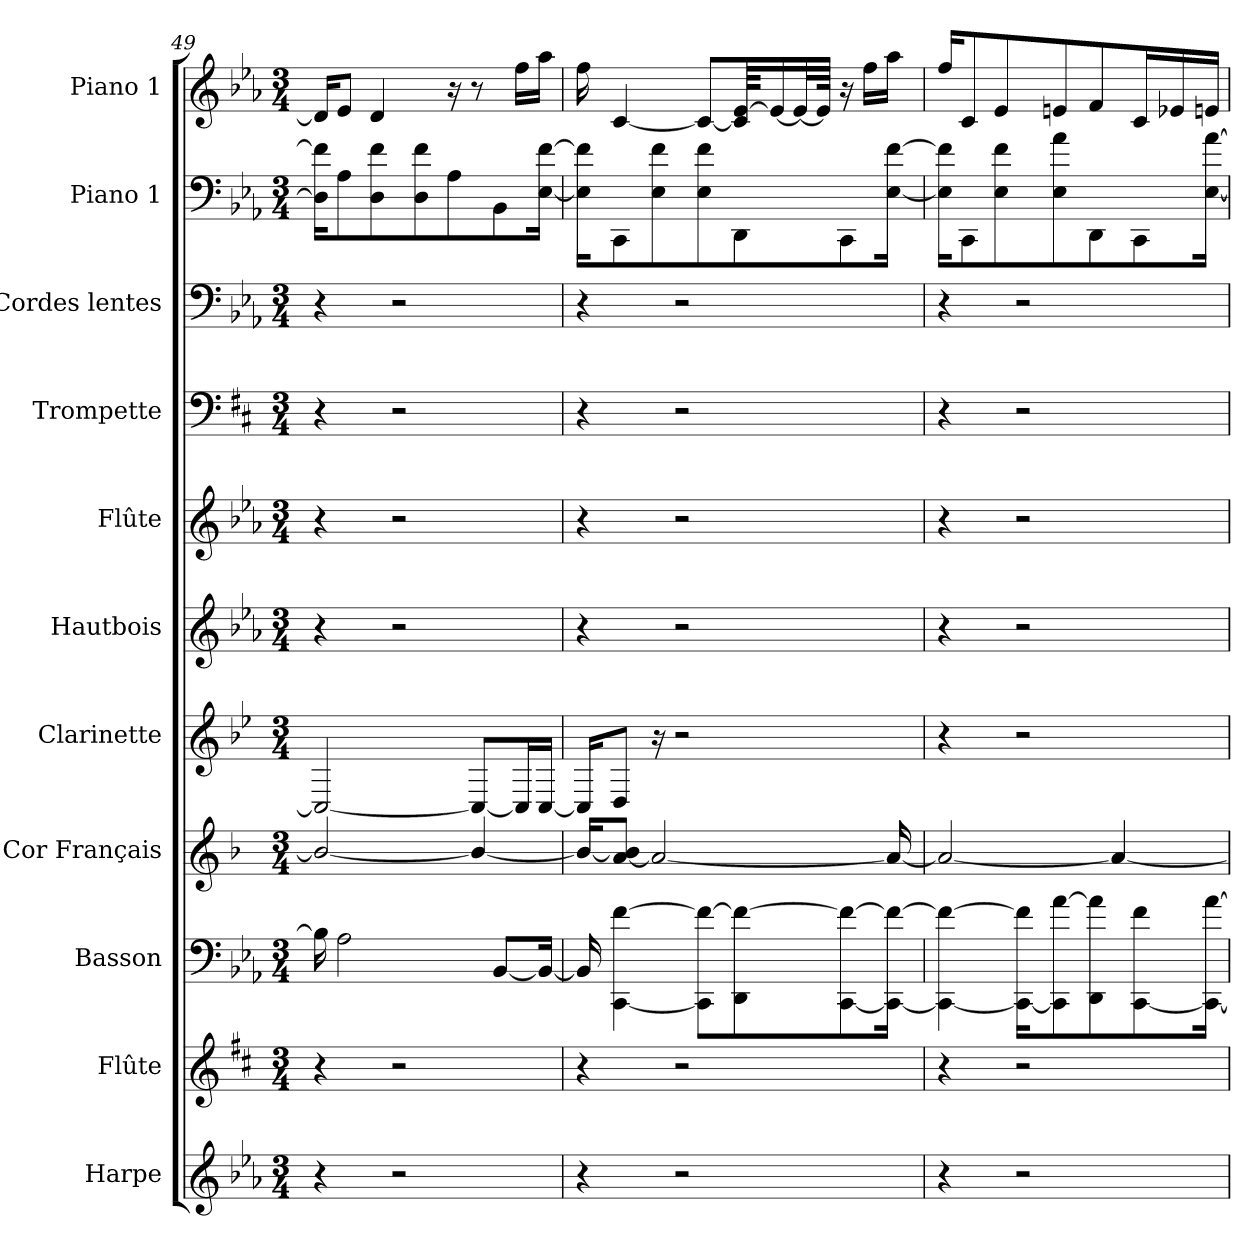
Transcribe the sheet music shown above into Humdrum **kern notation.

**kern	**kern	**kern	**kern	**kern	**kern	**kern	**kern	**kern	**kern	**kern
*part11	*part10	*part9	*part8	*part7	*part6	*part5	*part4	*part3	*part2	*part1
*staff11	*staff10	*staff9	*staff8	*staff7	*staff6	*staff5	*staff4	*staff3	*staff2	*staff1
*I"Harpe	*I"Flûte	*I"Basson	*I"Cor Français	*I"Clarinette	*I"Hautbois	*I"Flûte	*I"Trompette	*I"Cordes lentes	*I"Piano 1	*I"Piano 1
*I'Hp	*I'Fl	*I'Bsn	*	*I'Cl	*	*I'Fl	*I'Tpt	*	*I'Pno	*I'Pno
*clefG2	*clefG2	*clefF4	*clefG2	*clefG2	*clefG2	*clefG2	*clefF4	*clefF4	*clefF4	*clefG2
*	*	*	*ITrd4c7	*ITrd1c2	*	*	*ITrd1c2	*	*	*
*k[b-e-a-]	*k[f#c#]	*k[b-e-a-]	*k[b-e-]	*k[b-e-a-d-]	*k[b-e-a-]	*k[b-e-a-]	*k[]	*k[b-e-a-]	*k[b-e-a-]	*k[b-e-a-]
*E-:	*D:	*E-:	*B-:	*A-:	*E-:	*E-:	*C:	*E-:	*E-:	*E-:
*M3/4	*M3/4	*M3/4	*M3/4	*M3/4	*M3/4	*M3/4	*M3/4	*M3/4	*M3/4	*M3/4
=49	=49	=49	=49	=49	=49	=49	=49	=49	=49	=49
4r	4r	16B-\]	2e-/_	2BB-/_	4r	4r	4r	4r	16D\] 16f\]KL	16d/KL]
.	.	2A-\	.	.	.	.	.	.	8A-\	8e-/J
.	.	.	.	.	.	.	.	.	8D\ 8f\	4d/
2r	2r	.	.	.	2r	2r	2r	2r	.	.
.	.	.	.	.	.	.	.	.	8D\ 8f\	.
.	.	.	.	.	.	.	.	.	8A-\	16r
.	.	.	4e-/_	8BB-/L_	.	.	.	.	.	8r
.	.	[8BB-/L	.	.	.	.	.	.	8BB-\	.
.	.	.	.	16BB-/L]	.	.	.	.	.	16ff\LL
.	.	16BB-/Jk_	.	[16BB-/JJ	.	.	.	.	[16E-\ [16f\Jk	16aa-\JJ
!!LO:PB:g=z
=50	=50	=50	=50	=50	=50	=50	=50	=50	=50	=50
4r	4r	16BB-/]	16e-/KL_	16BB-/KL]	4r	4r	4r	4r	16E-\] 16f\]KL	16ff\
.	.	[4CC\ [4f\	[8d/ 8e-/]J	8C/J	.	.	.	.	8CC\	[4c/
.	.	.	2d/_	16r	.	.	.	.	8E-\ 8f\	.
2r	2r	.	.	2r	2r	2r	2r	2r	.	.
.	.	8CC\] 8f\_L	.	.	.	.	.	.	8E-\ 8f\	8c/L_
.	.	8DD\ 8f\_	.	.	.	.	.	.	8DD\	64c/] [64e-/KKL
.	.	.	.	.	.	.	.	.	.	16e-/_
.	.	.	.	.	.	.	.	.	.	32e-/L_
.	.	.	.	.	.	.	.	.	.	64e-/JJJk]
.	.	[8CC\ 8f\_	.	.	.	.	.	.	8CC\	16r
.	.	.	.	.	.	.	.	.	.	16ff\LL
.	.	16CC\_ 16f\_Jk	16d/_	.	.	.	.	.	[16E-\ [16f\Jk	16aa-\JJ
=51	=51	=51	=51	=51	=51	=51	=51	=51	=51	=51
4r	4r	4CC\_ 4f\_	2d/_	4r	4r	4r	4r	4r	16E-\] 16f\]KL	16ff/KL
.	.	.	.	.	.	.	.	.	8CC\	8c/
.	.	.	.	.	.	.	.	.	8E-\ 8f\	8e-/
2r	2r	16CC\_ 16f\]KL	.	2r	2r	2r	2r	2r	.	.
.	.	8CC\] [8a-\	.	.	.	.	.	.	8E-\ 8a-\	8en/
.	.	8DD\ 8a-\]	.	.	.	.	.	.	8DD\	8f/
.	.	.	4d/_	.	.	.	.	.	.	.
.	.	[8CC\ 8f\	.	.	.	.	.	.	8CC\	16c/L
.	.	.	.	.	.	.	.	.	.	16e-X/
.	.	16CC\_ [16a-\Jk	.	.	.	.	.	.	[16E-\ [16a-\Jk	16en/JJ
=	=	=	=	=	=	=	=	=	=	=
*-	*-	*-	*-	*-	*-	*-	*-	*-	*-	*-
